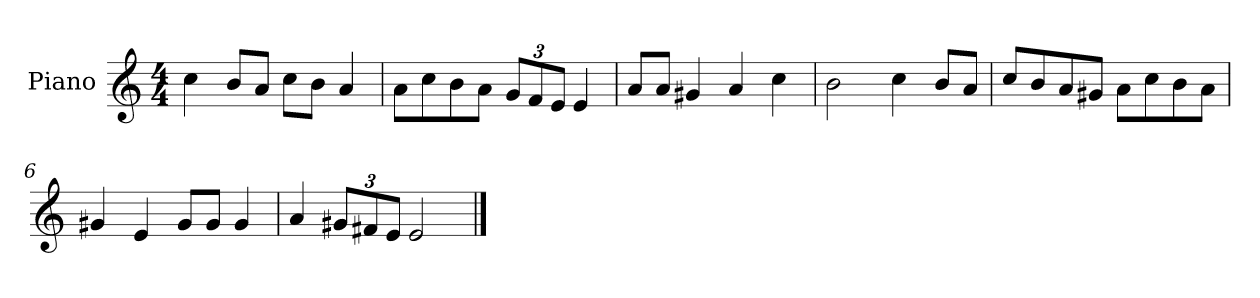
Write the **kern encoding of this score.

**kern
*part1
*staff1
*I"Piano
*I'P-no
*clefG2
*k[]
*M4/4
*MM90
=1
4cc\
8b/L
8a/J
8cc\L
8b\J
4a/
=2
8a\L
8cc\
8b\
8a\J
*Xbrackettup
12g/L
12f/
12e/J
4e/
=3
8a/L
8a/J
4g#X/
4a/
4cc\
=4
2b\
4cc\
8b/L
8a/J
=5
8cc/L
8b/
8a/
8g#X/J
8a\L
8cc\
8b\
8a\J
=6
4g#X/
4e/
8g#/L
8g#/J
4g#/
!!LO:LB:g=z
=7
4a/
12g#X/L
12f#X/
12e/J
2e/
==
*-
